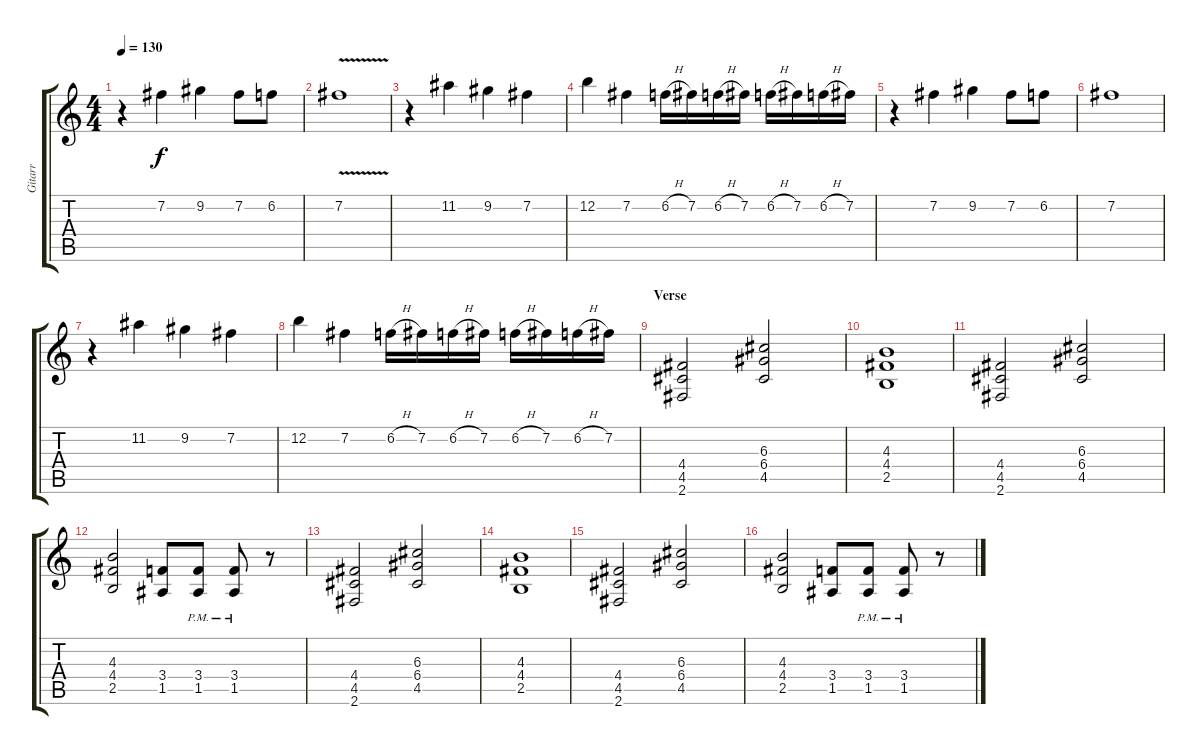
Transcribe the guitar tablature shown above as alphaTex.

\track ("Gitarr" "Gitarr") {instrument overdrivenguitar}
\staff {score tabs}
\tuning (E4 B3 G3 D3 A2 E2) {hide}
\ts (4 4)
\section ("" "")
\tempo 130
\clef g2
\ks c
r.4{dy f instrument overdrivenguitar} 7.2.4 9.2.4 7.2.8 6.2.8 |
7.2{v}.1 |
r.4 11.2.4 9.2.4 7.2.4 |
12.2.4 7.2.4 6.2{h}.16 7.2.16 6.2{h}.16 7.2.16 6.2{h}.16 7.2.16 6.2{h}.16 7.2.16 |
r.4 7.2.4 9.2.4 7.2.8 6.2.8 |
7.2.1 |
r.4 11.2.4 9.2.4 7.2.4 |
12.2.4 7.2.4 6.2{h}.16 7.2.16 6.2{h}.16 7.2.16 6.2{h}.16 7.2.16 6.2{h}.16 7.2.16 |
\section ("" "Verse")
(4.4 4.5 2.6).2 (6.3 6.4 4.5).2 |
(4.3 4.4 2.5).1 |
(4.4 4.5 2.6).2 (6.3 6.4 4.5).2 |
(4.3 4.4 2.5).2 (3.4 1.5).8 (3.4{pm} 1.5{pm}).8 (3.4{pm} 1.5{pm}).8 r.8 |
(4.4 4.5 2.6).2 (6.3 6.4 4.5).2 |
(4.3 4.4 2.5).1 |
(4.4 4.5 2.6).2 (6.3 6.4 4.5).2 |
(4.3 4.4 2.5).2 (3.4 1.5).8 (3.4{pm} 1.5{pm}).8 (3.4{pm} 1.5{pm}).8 r.8
